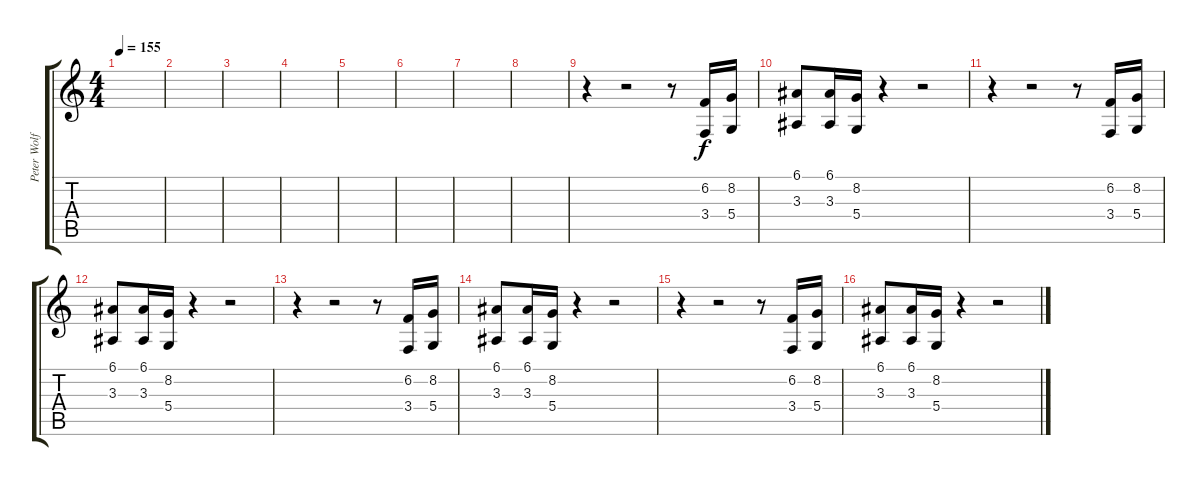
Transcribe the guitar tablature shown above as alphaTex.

\track ("Peter Wolf" "Peter Wolf") {instrument brightacousticpiano}
\staff {score tabs}
\tuning (E4 B3 G3 D3 A2 E2) {hide}
\ts (4 4)
\tempo 155
\clef g2
\ks c
|
|
|
|
|
|
|
|
r.4 r.2{beam merge} r.8 (6.2 3.4).16{beam merge} (8.2 5.4).16 |
(6.1 3.3).8 (6.1 3.3).16 (8.2 5.4).16 r.4 r.2 |
r.4 r.2{beam merge} r.8 (6.2 3.4).16{beam merge} (8.2 5.4).16 |
(6.1 3.3).8 (6.1 3.3).16 (8.2 5.4).16 r.4 r.2 |
r.4 r.2{beam merge} r.8 (6.2 3.4).16{beam merge} (8.2 5.4).16 |
(6.1 3.3).8 (6.1 3.3).16 (8.2 5.4).16 r.4 r.2 |
r.4 r.2{beam merge} r.8 (6.2 3.4).16{beam merge} (8.2 5.4).16 |
(6.1 3.3).8 (6.1 3.3).16 (8.2 5.4).16 r.4 r.2
